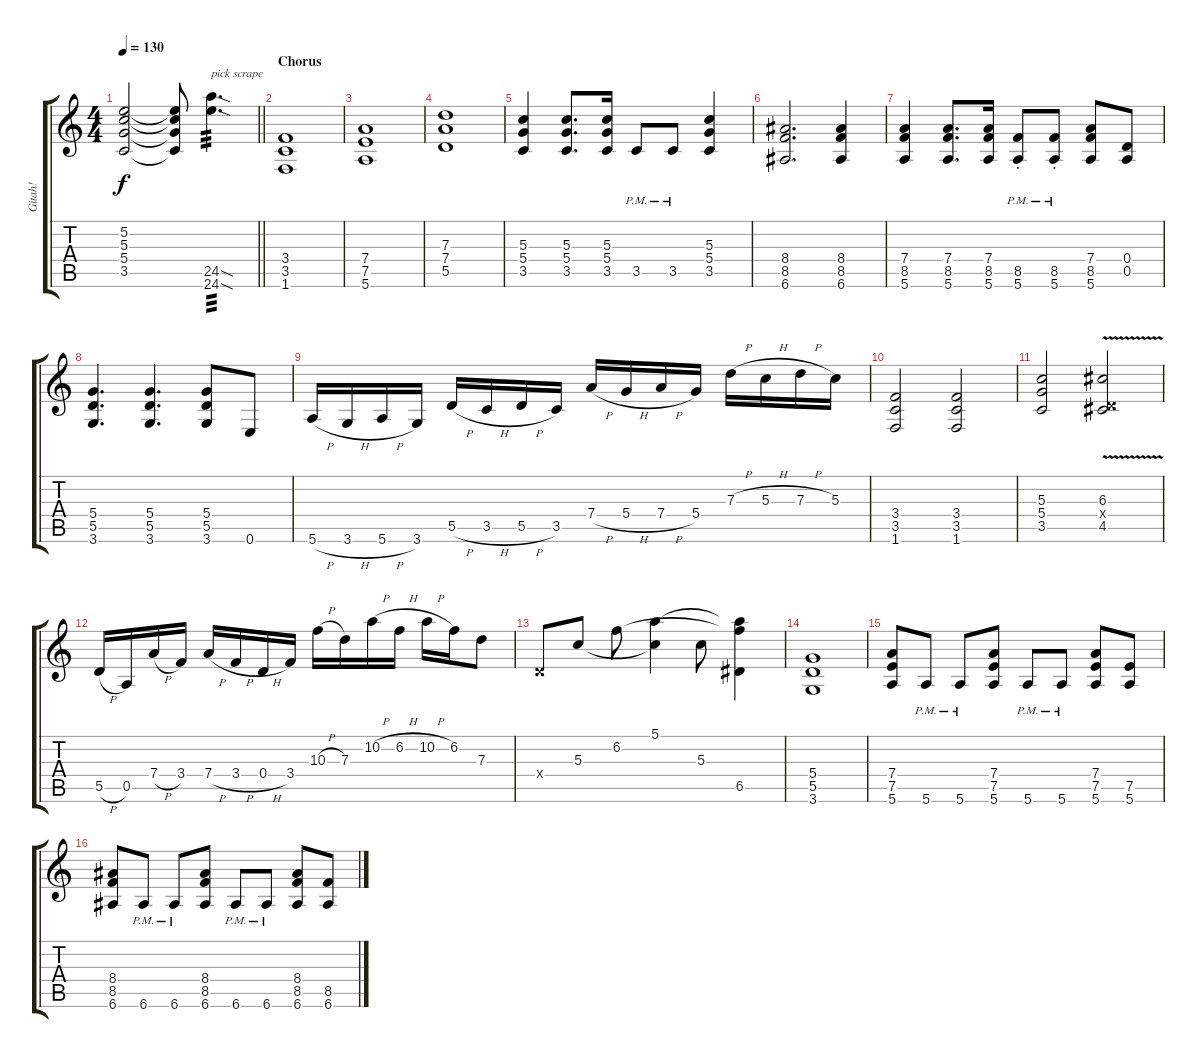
\track ("Gitah!" "Gitah!") {instrument overdrivenguitar}
\staff {score tabs}
\tuning (E4 B3 G3 D3 A2 E2) {hide}
\ts (4 4)
\tempo 130
\clef g2
\barLineRight lightlight
\ks c
(5.2 5.3 5.4 3.5).2{dy f} (5.2{t} 5.3{t} 5.4{t} 3.5{t}).8 (24.5{sod} 24.6{sod}).4{d txt "pick scrape" tp 3} |
\section ("" "Chorus")
(3.4 3.5 1.6).1 |
(7.4 7.5 5.6).1 |
(7.3 7.4 5.5).1 |
(5.3 5.4 3.5).4 (5.3 5.4 3.5).8{d} (5.3 5.4 3.5).16 3.5{pm}.8 3.5{pm}.8 (5.3 5.4 3.5).4 |
(8.4 8.5 6.6).2{d} (8.4 8.5 6.6).4 |
(7.4 8.5 5.6).4 (7.4 8.5 5.6).8{d} (7.4 8.5 5.6).16 (8.5{pm st} 5.6{pm st}).8 (8.5{pm st} 5.6{pm st}).8 (7.4 8.5 5.6).8 (0.4 0.5).8 |
(5.4 5.5 3.6).4{d} (5.4 5.5 3.6).4{d} (5.4 5.5 3.6).8 0.6.8 |
5.6{h}.16 3.6{h}.16 5.6{h}.16 3.6.16 5.5{h}.16 3.5{h}.16 5.5{h}.16 3.5.16 7.4{h}.16 5.4{h}.16 7.4{h}.16 5.4.16 7.3{h}.16 5.3{h}.16 7.3{h}.16 5.3.16 |
(3.4 3.5 1.6).2 (3.4 3.5 1.6).2 |
(5.3 5.4 3.5).2 (6.3{v} 0.4{x} 4.5).2 |
5.5{h}.16 0.5.16 7.4{h}.16 3.4.16 7.4{h}.16 3.4{h}.16 0.4{h}.16 3.4.16 10.3{h}.16 7.3.16 10.2{h}.16 6.2{h}.16 10.2{h}.16 6.2.16 7.3.8 |
0.4{x}.8 5.3.8 6.2.8 (5.1 5.3{t}).4 5.3.8 (5.1{t} 6.2{t} 6.5).4 |
(5.4 5.5 3.6).1 |
(7.4 7.5 5.6).8 5.6{pm}.8 5.6{pm}.8 (7.4 7.5 5.6).8 5.6{pm}.8 5.6{pm}.8 (7.4 7.5 5.6).8 (7.5 5.6).8 |
(8.4 8.5 6.6).8 6.6{pm}.8 6.6{pm}.8 (8.4 8.5 6.6).8 6.6{pm}.8 6.6{pm}.8 (8.4 8.5 6.6).8 (8.5 6.6).8
